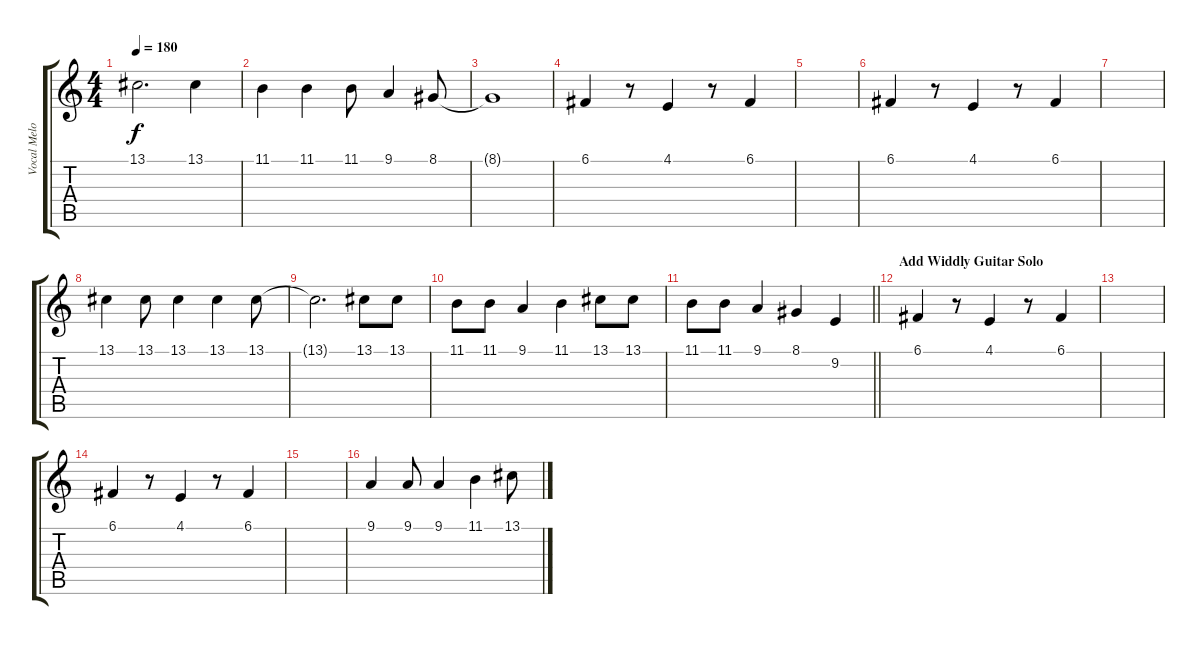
\track ("Vocal Melody" "Vocal Melo") {instrument lead2sawtooth}
\staff {score tabs}
\tuning (C4 G3 Eb3 Bb2 F2 C2) {hide}
\ts (4 4)
\tempo 180
\clef g2
\ks c
13.1{t}.2{d dy f} 13.1.4 |
11.1.4 11.1.4 11.1.8 9.1.4 8.1.8 |
8.1{t}.1 |
6.1.4 r.8 4.1.4 r.8 6.1.4 |
|
6.1.4 r.8 4.1.4 r.8 6.1.4 |
|
13.1.4 13.1.8 13.1.4 13.1.4 13.1.8 |
13.1{t}.2{d} 13.1.8 13.1.8 |
11.1.8 11.1.8 9.1.4 11.1.4 13.1.8 13.1.8 |
\barLineRight lightlight
11.1.8 11.1.8 9.1.4 8.1.4 9.2.4 |
\section ("" "Add Widdly Guitar Solo")
6.1.4 r.8 4.1.4 r.8 6.1.4 |
|
6.1.4 r.8 4.1.4 r.8 6.1.4 |
|
9.1.4 9.1.8 9.1.4 11.1.4 13.1.8
